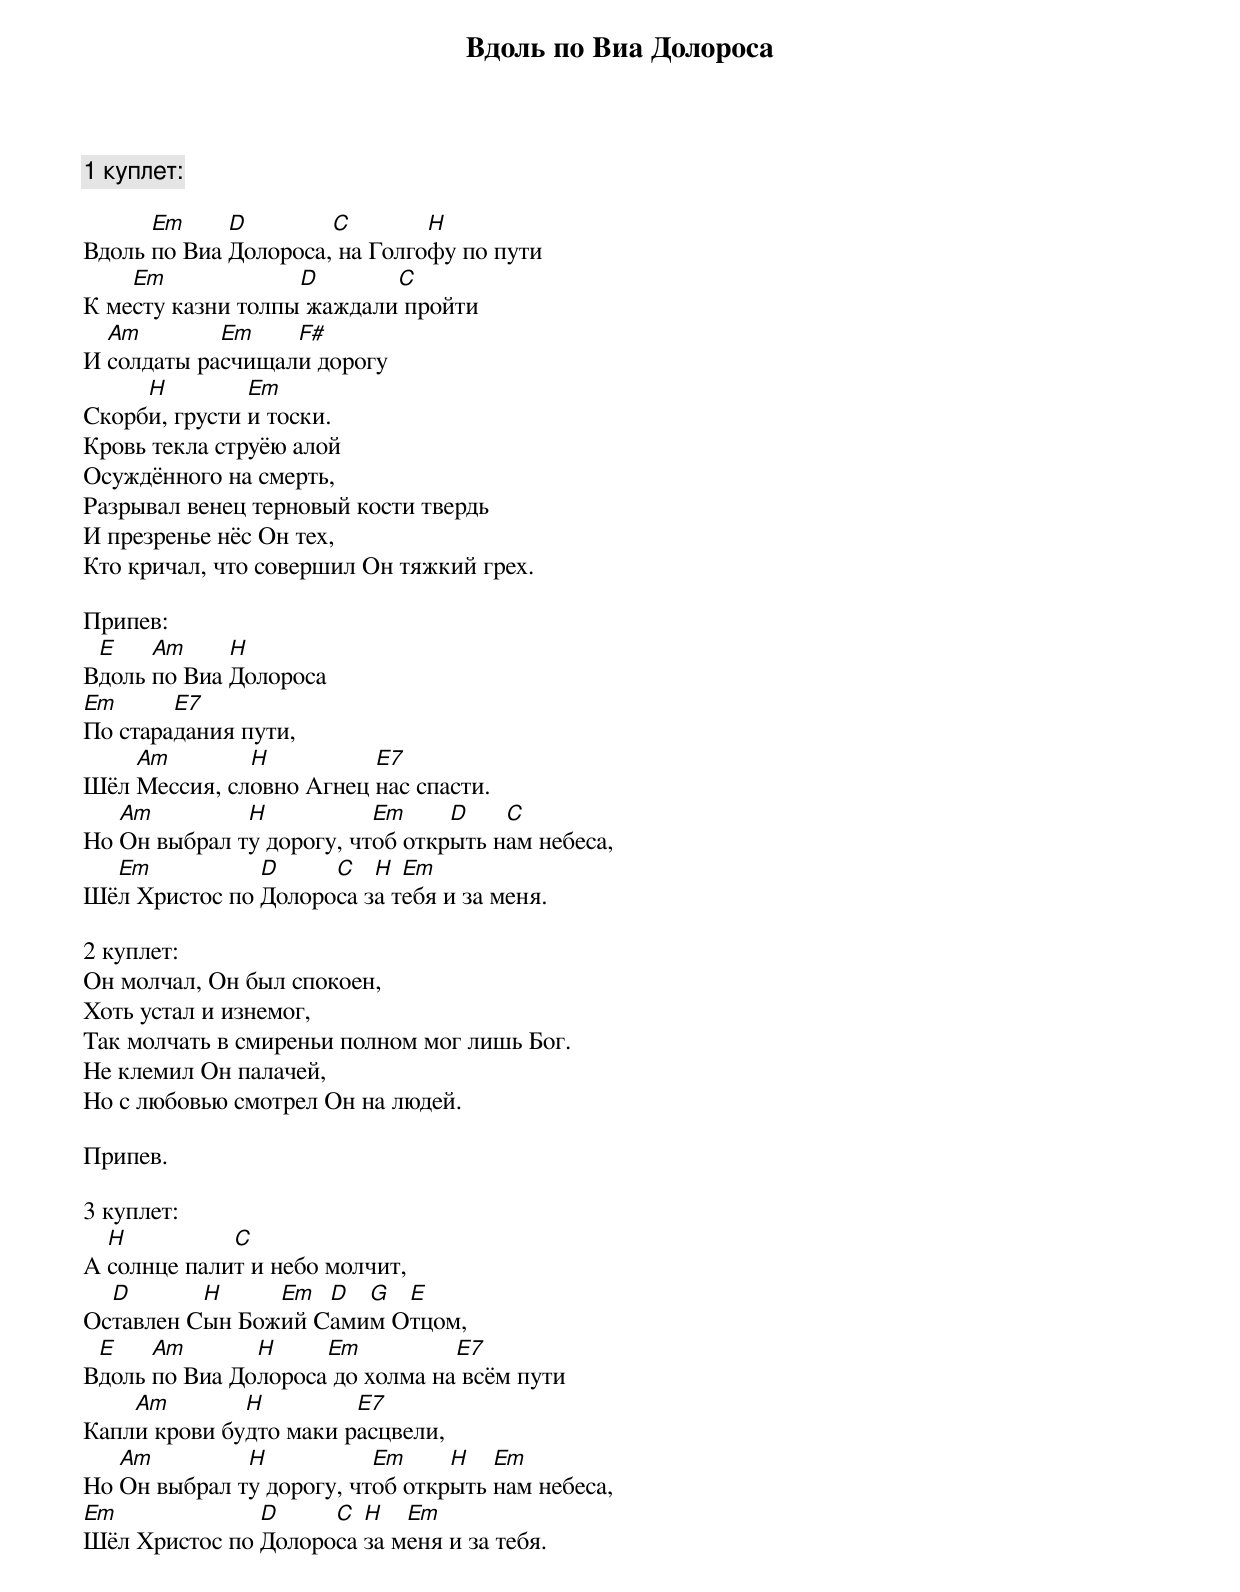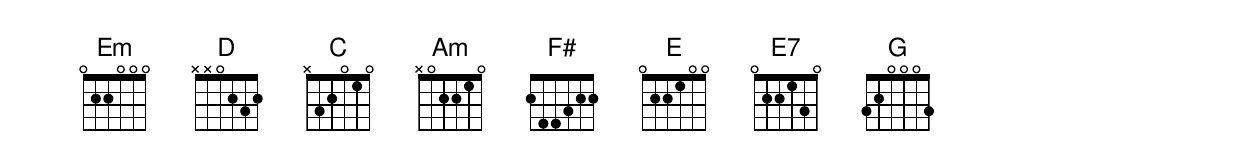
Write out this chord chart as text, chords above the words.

Вдоль по Виа Долороса

1 куплет:

      Em     D        C        H
Вдоль по Виа Долороса, на Голгофу по пути
    Em             D       C
К месту казни толпы жаждали пройти
  Am        Em    F#
И солдаты расчищали дорогу
     H         Em
Скорби, грусти и тоски.
Кровь текла струёю алой
Осуждённого на смерть,
Разрывал венец терновый кости твердь
И презренье нёс Он тех,
Кто кричал, что совершил Он тяжкий грех.

Припев:
 E    Am     H
Вдоль по Виа Долороса
Em      E7
По старадания пути,
    Am        H          E7
Шёл Мессия, словно Агнец нас спасти.
   Am         H           Em     D    C
Но Он выбрал ту дорогу, чтоб открыть нам небеса,
  Em           D     C   H  Em
Шёл Христос по Долороса за тебя и за меня.

2 куплет:
Он молчал, Он был спокоен,
Хоть устал и изнемог,
Так молчать в смиреньи полном мог лишь Бог.
Не клемил Он палачей,
Но с любовью смотрел Он на людей.

Припев.

3 куплет:
  H          C
А солнце палит и небо молчит,
  D       H     Em  D  G  E
Оставлен Сын Божий Самим Отцом,
 E    Am       H     Em          E7
Вдоль по Виа Долороса до холма на всём пути
    Am        H         E7
Капли крови будто маки расцвели,
   Am         H           Em     H   Em
Но Он выбрал ту дорогу, чтоб открыть нам небеса,
Em             D     C  H   Em
Шёл Христос по Долороса за меня и за тебя.
